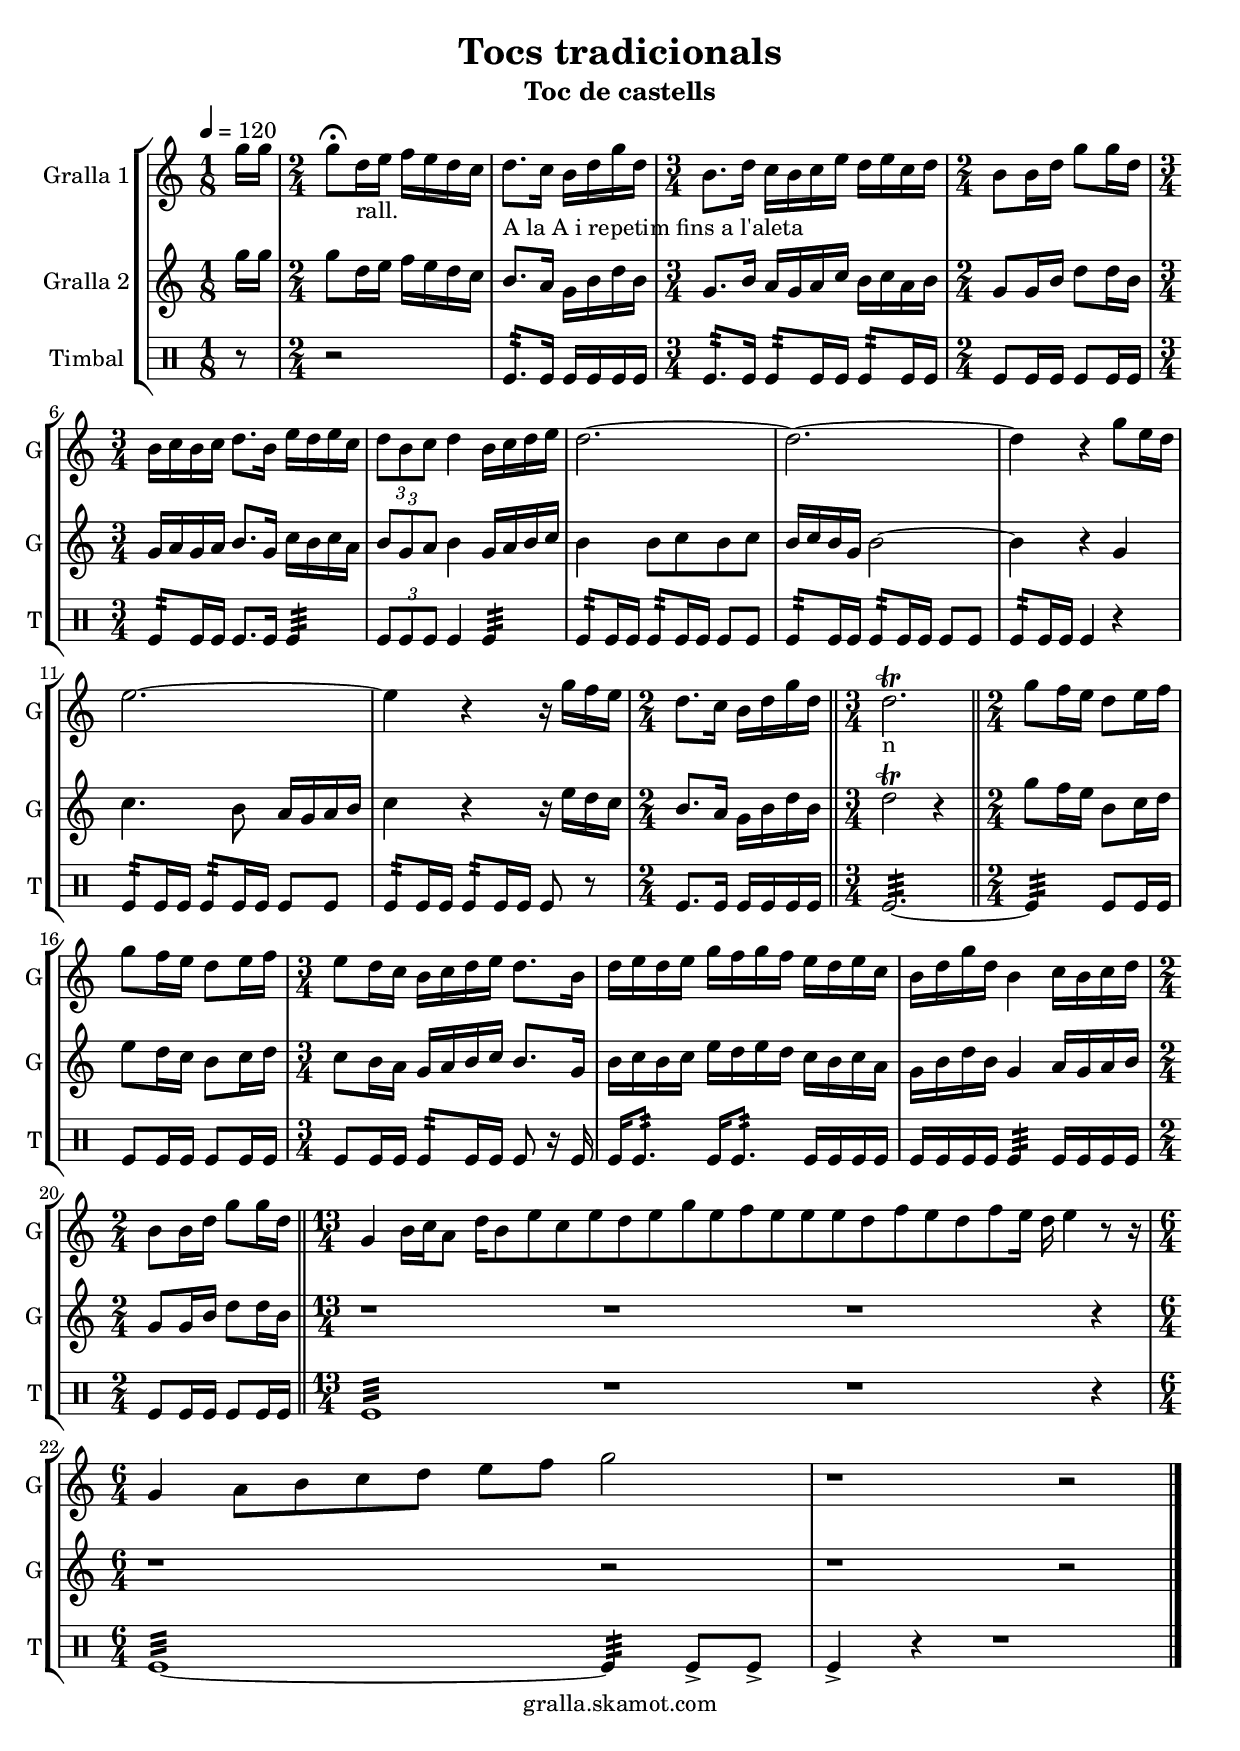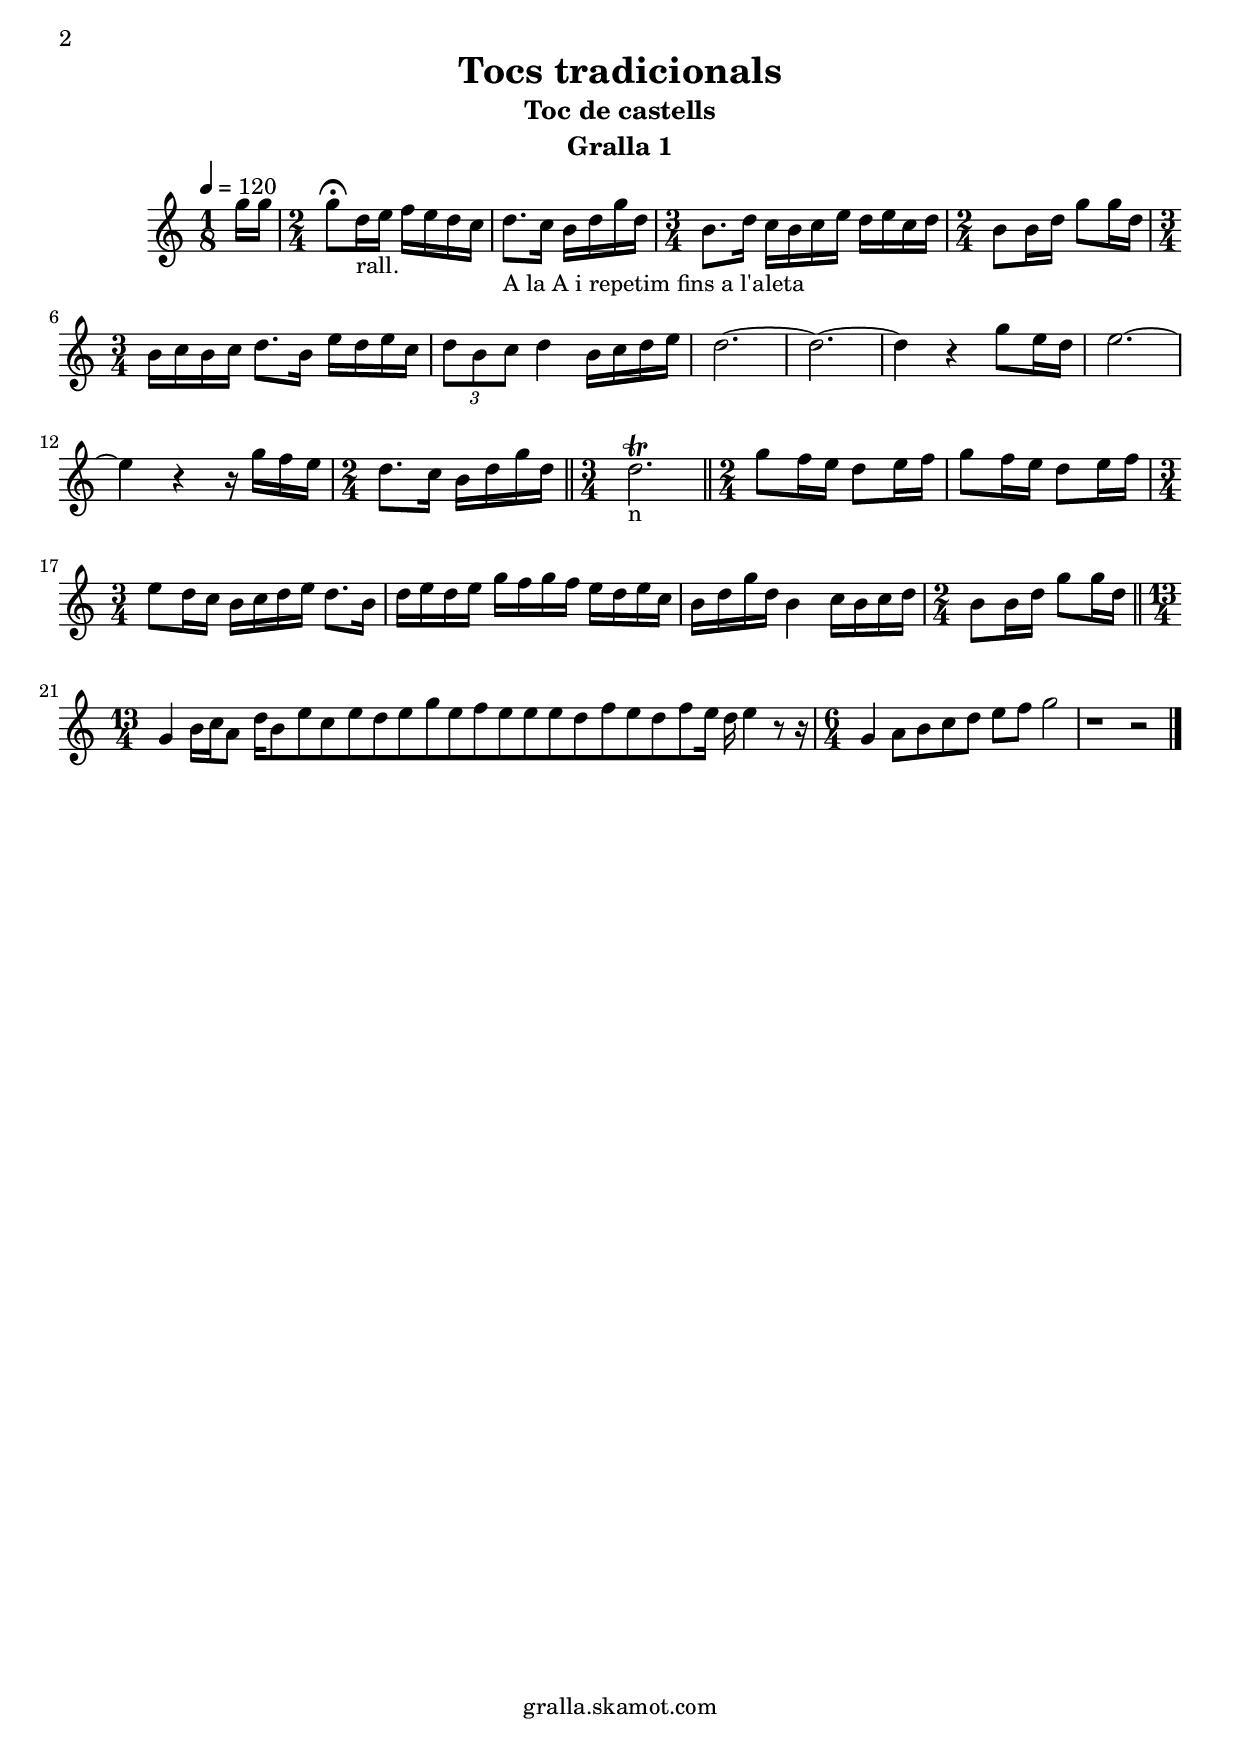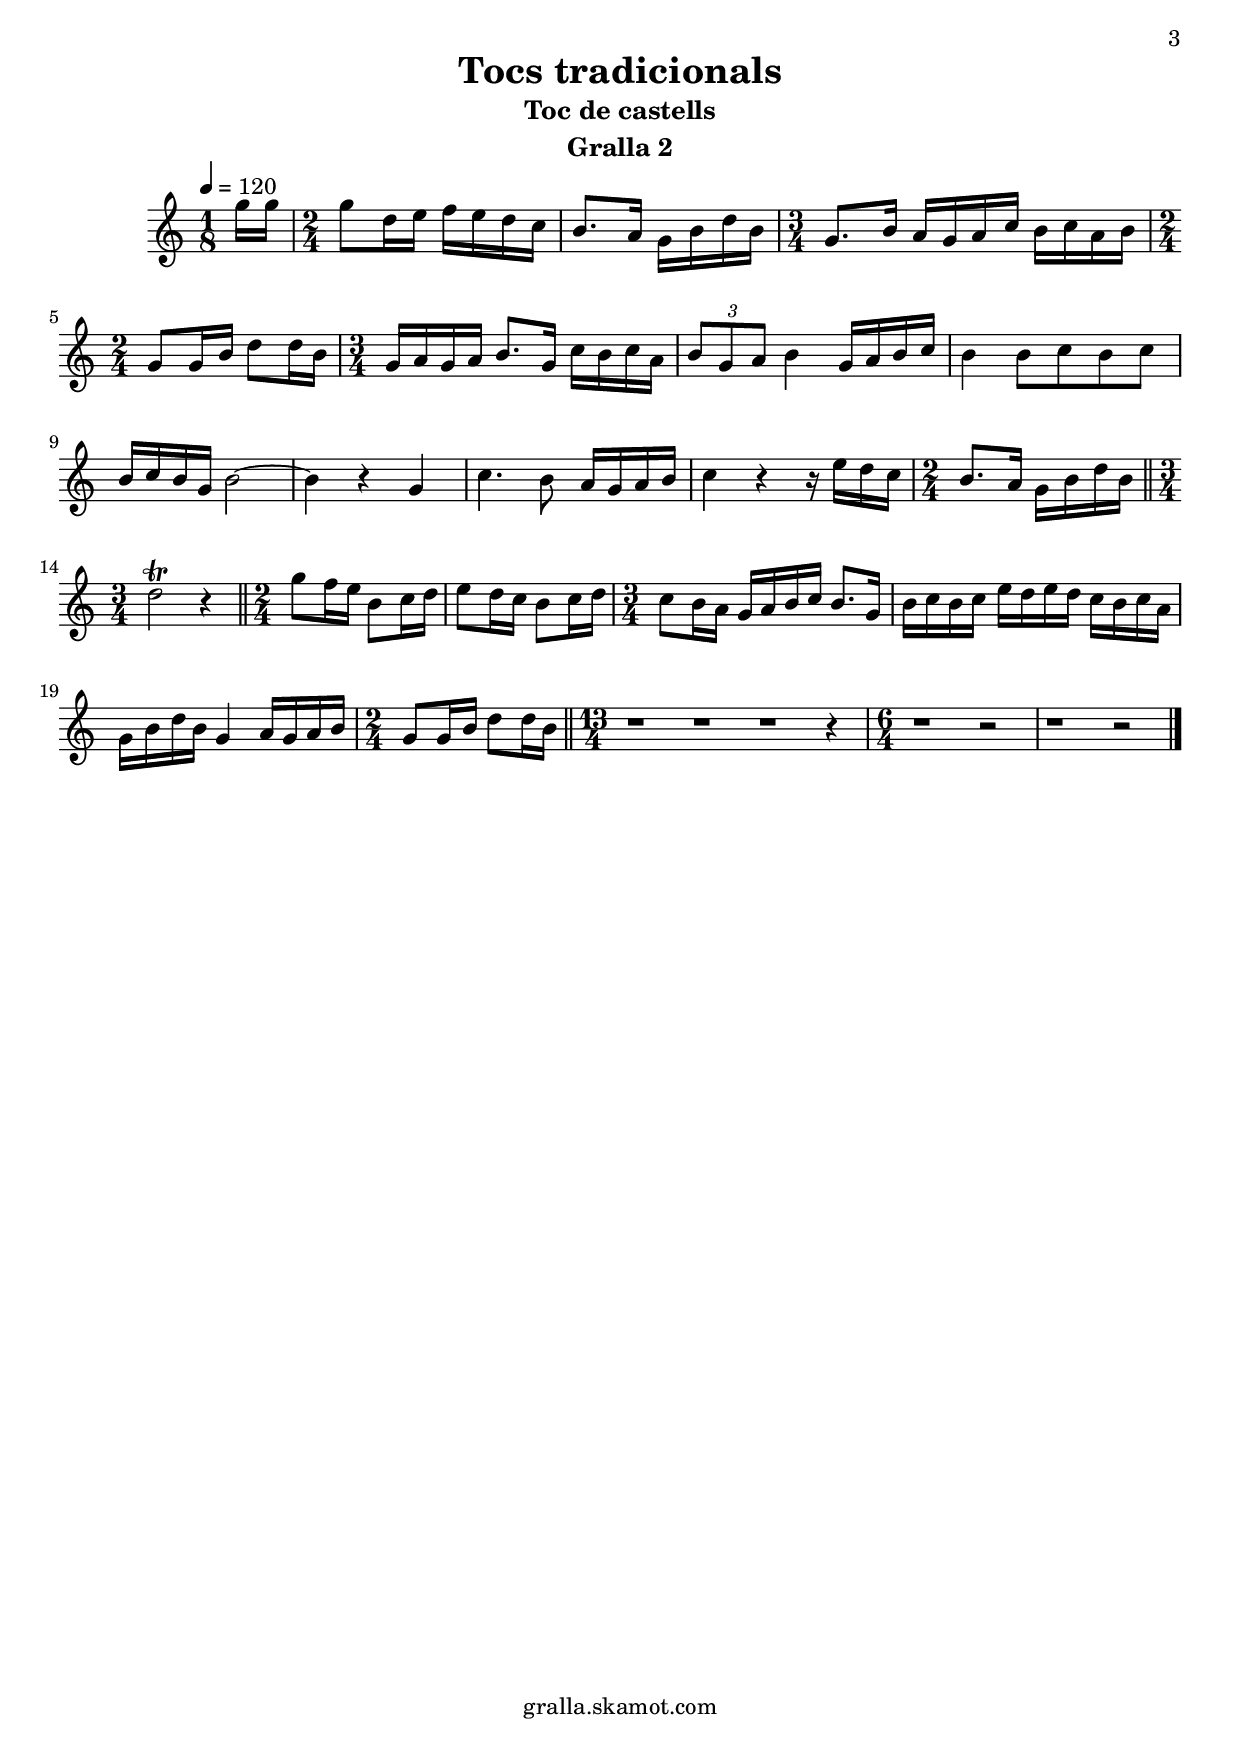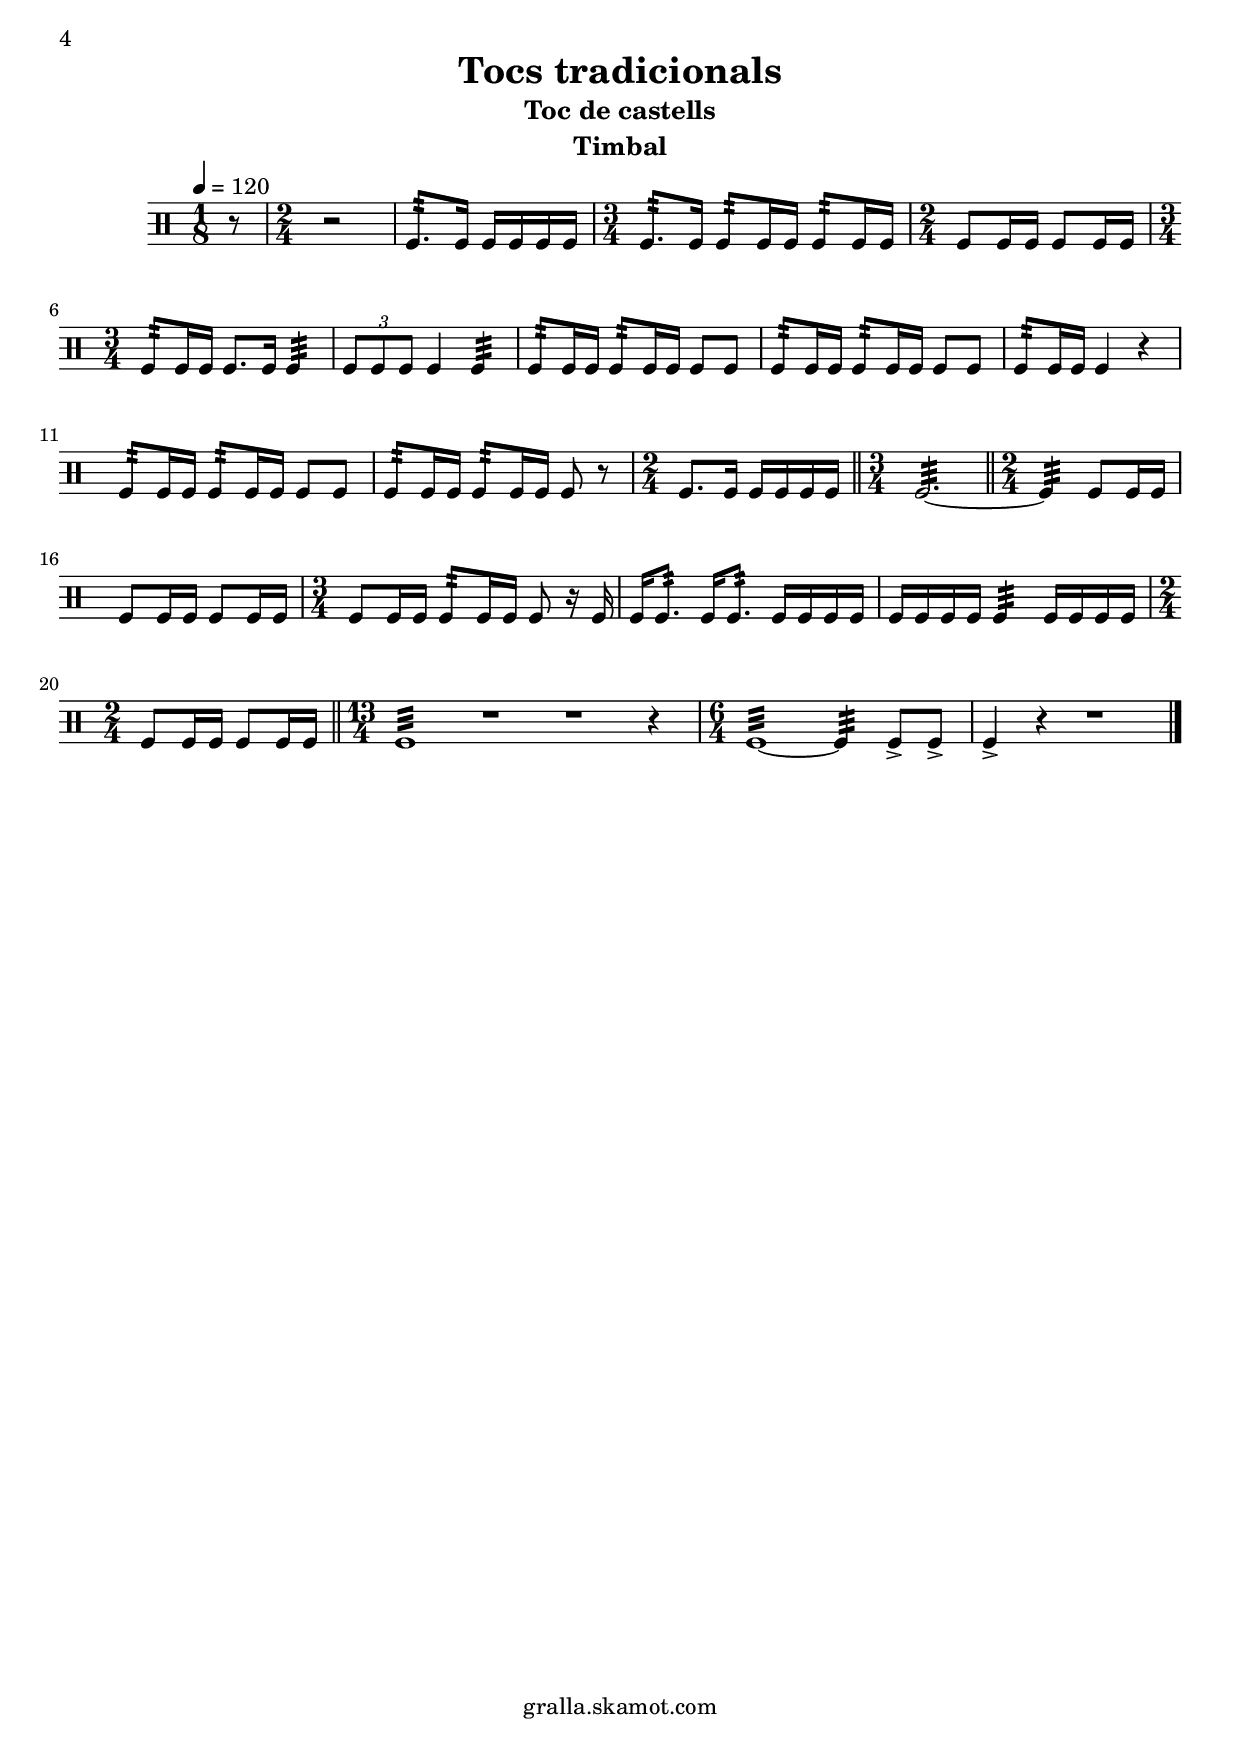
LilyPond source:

\version "2.16.2"

\header {
  dedication=""
  title="Tocs tradicionals"
  subtitle="Toc de castells"
  subsubtitle=""
  poet=""
  meter=""
  piece=""
  composer=""
  arranger=""
  opus=""
  instrument=""
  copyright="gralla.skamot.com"
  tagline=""
}

liniaroAa =
\relative g''
{
  \tempo 4=120
  \clef treble
  \key c \major
  \time 1/8
  g16 g  |
  \time 2/4   g8 \fermata d16 _"rall." e f e d c  |
  d8. _"A la A i repetim
fins a l'aleta" c16 b d g d  |
  \time 3/4   b8. _"" d16 c b c e d e c d  |
  %05
  \time 2/4   b8 b16 d g8 g16 d  |
  \time 3/4   b16 _"" c b c d8. b16 e d e c  |
  \times 2/3 { d8 b c } d4 b16 c d e  |
  d2. ~  |
  d2. ~  |
  %10
  d4 r g8 e16 d  |
  e2. ~  |
  e4 r r16 g f e  |
  \time 2/4   d8. c16 b d  g d  \bar "||"
  \time 3/4   d2.\trill _"n"  \bar "||"
  %15
  \time 2/4   g8 f16  e d8 e16  f  |
  g8 f16 e d8 e16 f  |
  \time 3/4   e8 d16 c b c d e d8. b16  |
  d16 e d e g f g f e d e c  |
  b16 d g d b4 c16 b c d  |
  %20
  \time 2/4   b8 b16 d g8 g16 d  \bar "||"
  \time 13/4   g,4 b16 c a8 d16 b8 e c e d e g e f e e e d f e d f e16 d e4 r8 r16  | % kompletite
  \time 6/4   g,4 a8 b c d e f g2  |
  r1 r2  \bar "|." % kompletite
}

liniaroAb =
\relative g''
{
  \tempo 4=120
  \clef treble
  \key c \major
  \time 1/8
  g16 g  |
  \time 2/4   g8 d16 e f e d c  |
  b8. a16 g b d b  |
  \time 3/4   g8. b16 a g a c b c a b  |
  %05
  \time 2/4   g8 g16 b d8 d16 b  |
  \time 3/4   g16 a g a b8. g16 c b c a  |
  \times 2/3 { b8 g a } b4 g16 a b c  |
  b4 b8 c b c  |
  b16 c b g b2 ~  |
  %10
  b4 r g  |
  c4. b8 a16 g a b  |
  c4 r r16 e d c  |
  \time 2/4   b8. a16 g b d b  \bar "||"
  \time 3/4   d2\trill r4  \bar "||" % kompletite
  %15
  \time 2/4   g8 f16 e b8 c16 d  |
  e8 d16 c b8 c16 d  |
  \time 3/4   c8 b16 a g a b c b8. g16  |
  b16 c b c e d e d c b c a  |
  g16 b d b g4 a16 g a b  |
  %20
  \time 2/4   g8 g16 b d8 d16 b  \bar "||"
  \time 13/4   r1 r1 r1 r4  | % kompletite
  \time 6/4   r1 r2  | % kompletite
  r1 r2  \bar "|." % kompletite
}

liniaroAc =
\drummode
{
  \tempo 4=120
  \time 1/8
  r8  |
  \time 2/4   r2  |
  tomfl8.:32 tomfl16 tomfl tomfl tomfl tomfl  |
  \time 3/4   tomfl8.:32 tomfl16 tomfl8:32 tomfl16 tomfl tomfl8:32 tomfl16 tomfl  |
  %05
  \time 2/4   tomfl8 tomfl16 tomfl tomfl8 tomfl16 tomfl  |
  \time 3/4   tomfl8:32 tomfl16 tomfl tomfl8. tomfl16 tomfl4:32  |
  \times 2/3 { tomfl8 tomfl tomfl } tomfl4 tomfl:32  |
  tomfl8:32 tomfl16 tomfl tomfl8:32 tomfl16 tomfl tomfl8 tomfl  |
  tomfl8:32 tomfl16 tomfl tomfl8:32 tomfl16 tomfl tomfl8 tomfl  |
  %10
  tomfl8:32 tomfl16 tomfl tomfl4 r  |
  tomfl8:32 tomfl16 tomfl tomfl8:32 tomfl16 tomfl tomfl8 tomfl  |
  tomfl8:32 tomfl16 tomfl tomfl8:32 tomfl16 tomfl tomfl8 r  |
  \time 2/4   tomfl8. tomfl16 tomfl tomfl tomfl tomfl  \bar "||"
  \time 3/4   tomfl2.:32 ~  \bar "||"
  %15
  \time 2/4   tomfl4:32 tomfl8 tomfl16 tomfl  |
  tomfl8 tomfl16 tomfl tomfl8 tomfl16 tomfl  |
  \time 3/4   tomfl8 tomfl16 tomfl tomfl8:32 tomfl16 tomfl  tomfl8 r16 tomfl  |
  tomfl16 tomfl8.:32  tomfl16 tomfl8.:32 tomfl16 tomfl tomfl tomfl  |
  tomfl16 tomfl tomfl tomfl tomfl4:32 tomfl16 tomfl tomfl tomfl  |
  %20
  \time 2/4   tomfl8 tomfl16 tomfl tomfl8 tomfl16 tomfl  \bar "||"
  \time 13/4   tomfl1:32 r1 r1 r4  | % kompletite
  \time 6/4   tomfl1:32 ~ tomfl4:32 tomfl8-> tomfl->  |
  tomfl4-> r r1  \bar "|." % kompletite
}

\bookpart {
  \score {
    \new StaffGroup {
      \override Score.RehearsalMark.self-alignment-X = #LEFT
      <<
        \new Staff \with {instrumentName = #"Gralla 1" shortInstrumentName = #"G"} \liniaroAa
        \new Staff \with {instrumentName = #"Gralla 2" shortInstrumentName = #"G"} \liniaroAb
        \new DrumStaff \with {instrumentName = #"Timbal" shortInstrumentName = #"T"} \liniaroAc
      >>
    }
    \layout {}
  }
  \score { \unfoldRepeats
    \new StaffGroup {
      \override Score.RehearsalMark.self-alignment-X = #LEFT
      <<
        \new Staff \with {instrumentName = #"Gralla 1" shortInstrumentName = #"G"} \liniaroAa
        \new Staff \with {instrumentName = #"Gralla 2" shortInstrumentName = #"G"} \liniaroAb
        \new DrumStaff \with {instrumentName = #"Timbal" shortInstrumentName = #"T"} \liniaroAc
      >>
    }
    \midi {
      \set Staff.midiInstrument = "oboe"
      \set DrumStaff.midiInstrument = "drums"
    }
  }
}

\bookpart {
  \header {instrument="Gralla 1"}
  \score {
    \new StaffGroup {
      \override Score.RehearsalMark.self-alignment-X = #LEFT
      <<
        \new Staff \liniaroAa
      >>
    }
    \layout {}
  }
  \score { \unfoldRepeats
    \new StaffGroup {
      \override Score.RehearsalMark.self-alignment-X = #LEFT
      <<
        \new Staff \liniaroAa
      >>
    }
    \midi {
      \set Staff.midiInstrument = "oboe"
      \set DrumStaff.midiInstrument = "drums"
    }
  }
}

\bookpart {
  \header {instrument="Gralla 2"}
  \score {
    \new StaffGroup {
      \override Score.RehearsalMark.self-alignment-X = #LEFT
      <<
        \new Staff \liniaroAb
      >>
    }
    \layout {}
  }
  \score { \unfoldRepeats
    \new StaffGroup {
      \override Score.RehearsalMark.self-alignment-X = #LEFT
      <<
        \new Staff \liniaroAb
      >>
    }
    \midi {
      \set Staff.midiInstrument = "oboe"
      \set DrumStaff.midiInstrument = "drums"
    }
  }
}

\bookpart {
  \header {instrument="Timbal"}
  \score {
    \new StaffGroup {
      \override Score.RehearsalMark.self-alignment-X = #LEFT
      <<
        \new DrumStaff \liniaroAc
      >>
    }
    \layout {}
  }
  \score { \unfoldRepeats
    \new StaffGroup {
      \override Score.RehearsalMark.self-alignment-X = #LEFT
      <<
        \new DrumStaff \liniaroAc
      >>
    }
    \midi {
      \set Staff.midiInstrument = "oboe"
      \set DrumStaff.midiInstrument = "drums"
    }
  }
}

